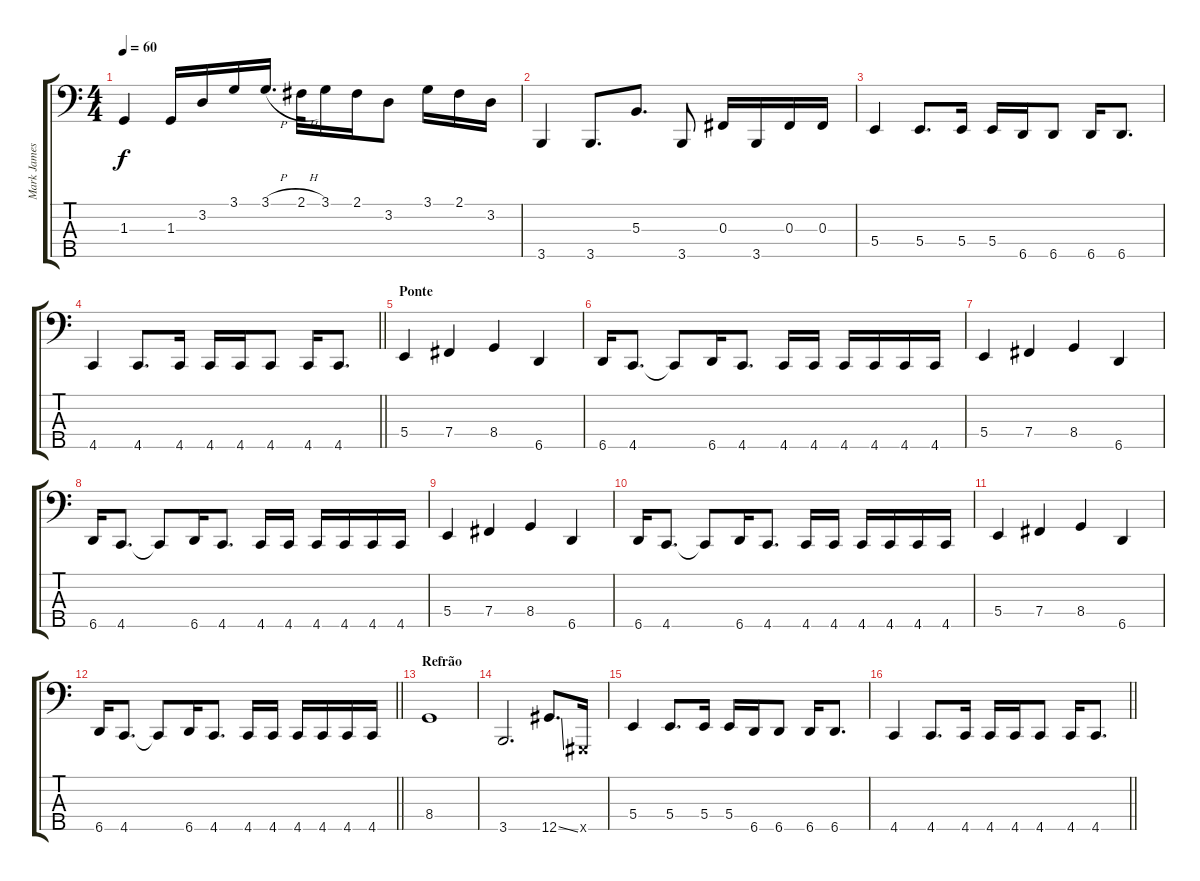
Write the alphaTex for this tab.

\track ("Mark James" "Mark James") {instrument electricbassfinger}
\staff {score tabs}
\tuning (E2 B1 Gb1 B0 Ab0) {hide}
\ts (4 4)
\tempo 60
\clef f4
\ks c
1.3.4{dy f} 1.3.16 3.2.16 3.1.16 3.1{h}.16{d} 2.1{h}.32 3.1.16 2.1.16 3.2.8 3.1.16 2.1.16 3.2.16 |
3.5.4 3.5.8{d} 5.3.8{d} 3.5.8 0.3.16 3.5.16 0.3.16 0.3.16 |
5.4.4 5.4.8{d} 5.4.16 5.4.16 6.5.16 6.5.8 6.5.16 6.5.8{d} |
\barLineRight lightlight
4.5.4 4.5.8{d} 4.5.16 4.5.16 4.5.16 4.5.8 4.5.16 4.5.8{d} |
\section ("" "Ponte")
5.4.4 7.4.4 8.4.4 6.5.4 |
6.5.16 4.5.8{d} 4.5{t}.8 6.5.16 4.5.8{d} 4.5.16 4.5.16 4.5.16 4.5.16 4.5.16 4.5.16 |
5.4.4 7.4.4 8.4.4 6.5.4 |
6.5.16 4.5.8{d} 4.5{t}.8 6.5.16 4.5.8{d} 4.5.16 4.5.16 4.5.16 4.5.16 4.5.16 4.5.16 |
5.4.4 7.4.4 8.4.4 6.5.4 |
6.5.16 4.5.8{d} 4.5{t}.8 6.5.16 4.5.8{d} 4.5.16 4.5.16 4.5.16 4.5.16 4.5.16 4.5.16 |
5.4.4 7.4.4 8.4.4 6.5.4 |
\barLineRight lightlight
6.5.16 4.5.8{d} 4.5{t}.8 6.5.16 4.5.8{d} 4.5.16 4.5.16 4.5.16 4.5.16 4.5.16 4.5.16 |
\section ("" "Refrão")
8.4.1 |
3.5.2{d} 12.5{ss}.8{d} 0.5{x}.16 |
5.4.4 5.4.8{d} 5.4.16 5.4.16 6.5.16 6.5.8 6.5.16 6.5.8{d} |
\barLineRight lightlight
4.5.4 4.5.8{d} 4.5.16 4.5.16 4.5.16 4.5.8 4.5.16 4.5.8{d}
